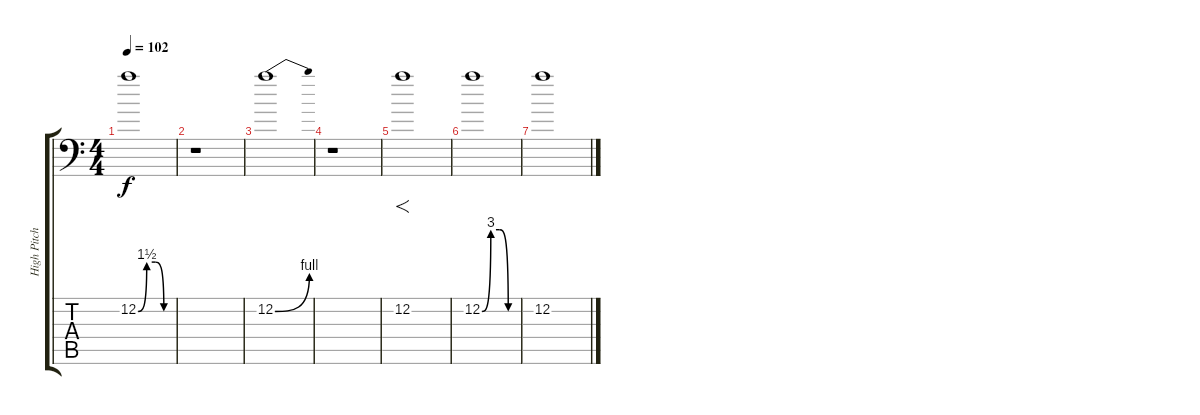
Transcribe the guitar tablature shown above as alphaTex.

\track ("High Pitched Effects" "High Pitch") {instrument distortionguitar}
\staff {score tabs}
\tuning (D4 A3 F3 G2 D2 A1) {hide}
\ts (4 4)
\tempo 102
\clef f4
\ks c
12.2{be (custom 0 0 15 6 30 6 45 0 60 0)}.1{dy f} |
r.1 |
12.2{be (bend 0 0 60 4)}.1 |
r.1 |
12.2.1{f} |
12.2{be (custom 0 0 15 12 30 12 45 0 60 0)}.1 |
12.2.1
